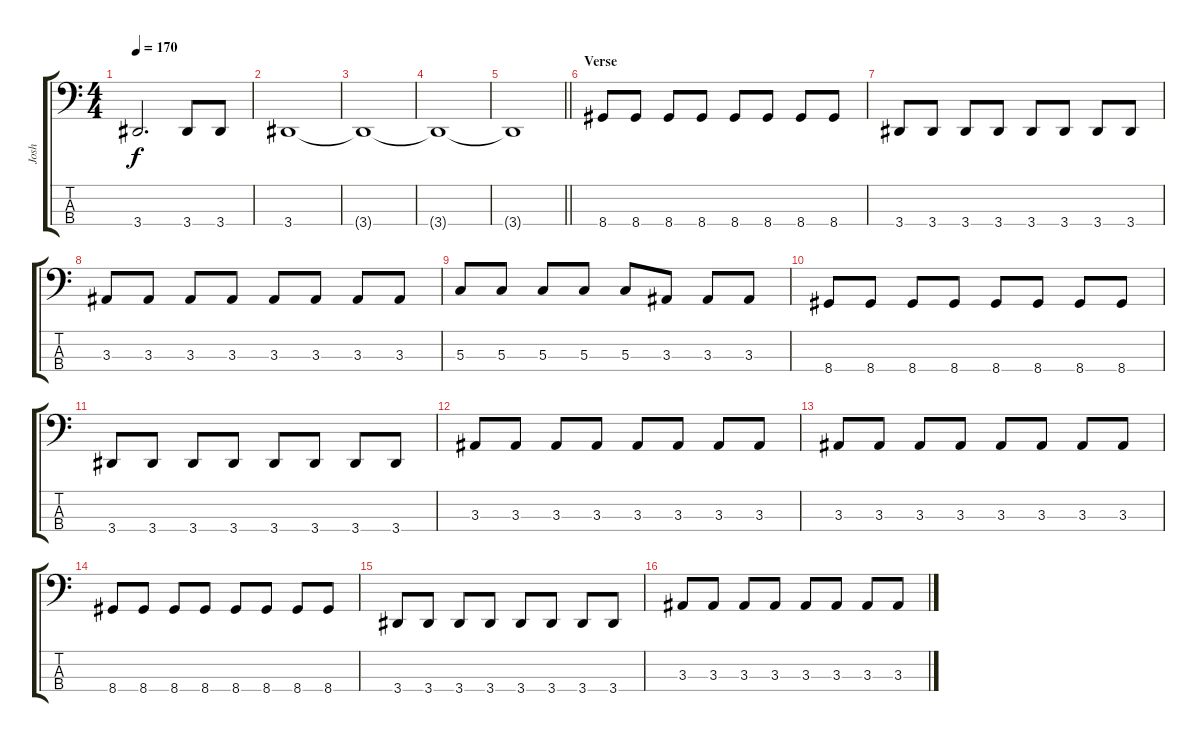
\track ("Josh" "Josh") {instrument electricbasspick}
\staff {score tabs}
\tuning (F2 C2 G1 C1) {hide}
\ts (4 4)
\tempo 170
\clef f4
\ks c
3.4{t}.2{d dy f} 3.4.8 3.4.8 |
3.4.1 |
3.4{t}.1 |
3.4{t}.1 |
\barLineRight lightlight
3.4{t}.1 |
\section ("" "Verse")
8.4.8 8.4.8 8.4.8 8.4.8 8.4.8 8.4.8 8.4.8 8.4.8 |
3.4.8 3.4.8 3.4.8 3.4.8 3.4.8 3.4.8 3.4.8 3.4.8 |
3.3.8 3.3.8 3.3.8 3.3.8 3.3.8 3.3.8 3.3.8 3.3.8 |
5.3.8 5.3.8 5.3.8 5.3.8 5.3.8 3.3.8 3.3.8 3.3.8 |
8.4.8 8.4.8 8.4.8 8.4.8 8.4.8 8.4.8 8.4.8 8.4.8 |
3.4.8 3.4.8 3.4.8 3.4.8 3.4.8 3.4.8 3.4.8 3.4.8 |
3.3.8 3.3.8 3.3.8 3.3.8 3.3.8 3.3.8 3.3.8 3.3.8 |
3.3.8 3.3.8 3.3.8 3.3.8 3.3.8 3.3.8 3.3.8 3.3.8 |
8.4.8 8.4.8 8.4.8 8.4.8 8.4.8 8.4.8 8.4.8 8.4.8 |
3.4.8 3.4.8 3.4.8 3.4.8 3.4.8 3.4.8 3.4.8 3.4.8 |
3.3.8 3.3.8 3.3.8 3.3.8 3.3.8 3.3.8 3.3.8 3.3.8
